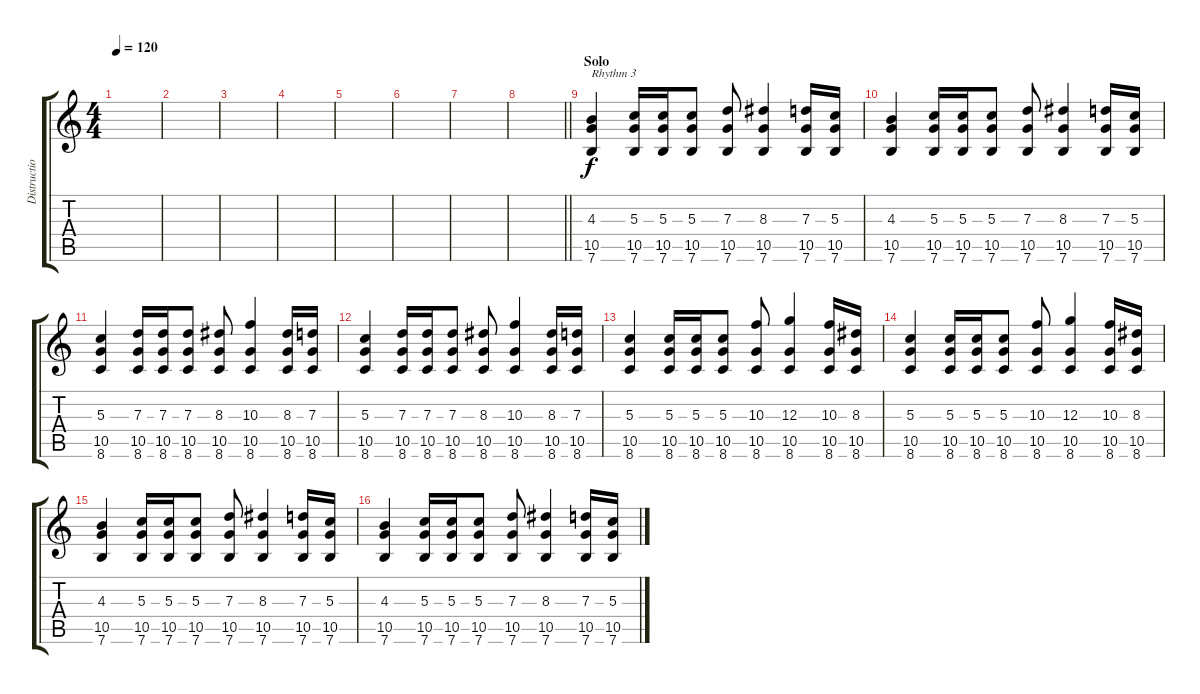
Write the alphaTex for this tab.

\track ("Distruction Guitar 1" "Distructio") {instrument distortionguitar}
\staff {score tabs}
\tuning (E4 B3 G3 D3 A2 E2) {hide}
\ts (4 4)
\tempo 120
\clef g2
\ks c
|
|
|
|
|
|
|
\barLineRight lightlight
|
\section ("" "Solo")
(4.3 10.5 7.6).4{txt "Rhythm 3" volume 13 balance 2} (5.3 10.5 7.6).16{volume 12 balance 8} (5.3 10.5 7.6).16 (5.3 10.5 7.6).8 (7.3 10.5 7.6).8 (8.3 10.5 7.6).4 (7.3 10.5 7.6).16 (5.3 10.5 7.6).16 |
(4.3 10.5 7.6).4 (5.3 10.5 7.6).16 (5.3 10.5 7.6).16 (5.3 10.5 7.6).8 (7.3 10.5 7.6).8 (8.3 10.5 7.6).4 (7.3 10.5 7.6).16 (5.3 10.5 7.6).16 |
(5.3 10.5 8.6).4 (7.3 10.5 8.6).16 (7.3 10.5 8.6).16 (7.3 10.5 8.6).8 (8.3 10.5 8.6).8 (10.3 10.5 8.6).4 (8.3 10.5 8.6).16 (7.3 10.5 8.6).16 |
(5.3 10.5 8.6).4 (7.3 10.5 8.6).16 (7.3 10.5 8.6).16 (7.3 10.5 8.6).8 (8.3 10.5 8.6).8 (10.3 10.5 8.6).4 (8.3 10.5 8.6).16 (7.3 10.5 8.6).16 |
(5.3 10.5 8.6).4 (5.3 10.5 8.6).16 (5.3 10.5 8.6).16 (5.3 10.5 8.6).8 (10.3 10.5 8.6).8 (12.3 10.5 8.6).4 (10.3 10.5 8.6).16 (8.3 10.5 8.6).16 |
(5.3 10.5 8.6).4 (5.3 10.5 8.6).16 (5.3 10.5 8.6).16 (5.3 10.5 8.6).8 (10.3 10.5 8.6).8 (12.3 10.5 8.6).4 (10.3 10.5 8.6).16 (8.3 10.5 8.6).16 |
(4.3 10.5 7.6).4 (5.3 10.5 7.6).16 (5.3 10.5 7.6).16 (5.3 10.5 7.6).8 (7.3 10.5 7.6).8 (8.3 10.5 7.6).4 (7.3 10.5 7.6).16 (5.3 10.5 7.6).16 |
(4.3 10.5 7.6).4 (5.3 10.5 7.6).16 (5.3 10.5 7.6).16 (5.3 10.5 7.6).8 (7.3 10.5 7.6).8 (8.3 10.5 7.6).4 (7.3 10.5 7.6).16 (5.3 10.5 7.6).16
